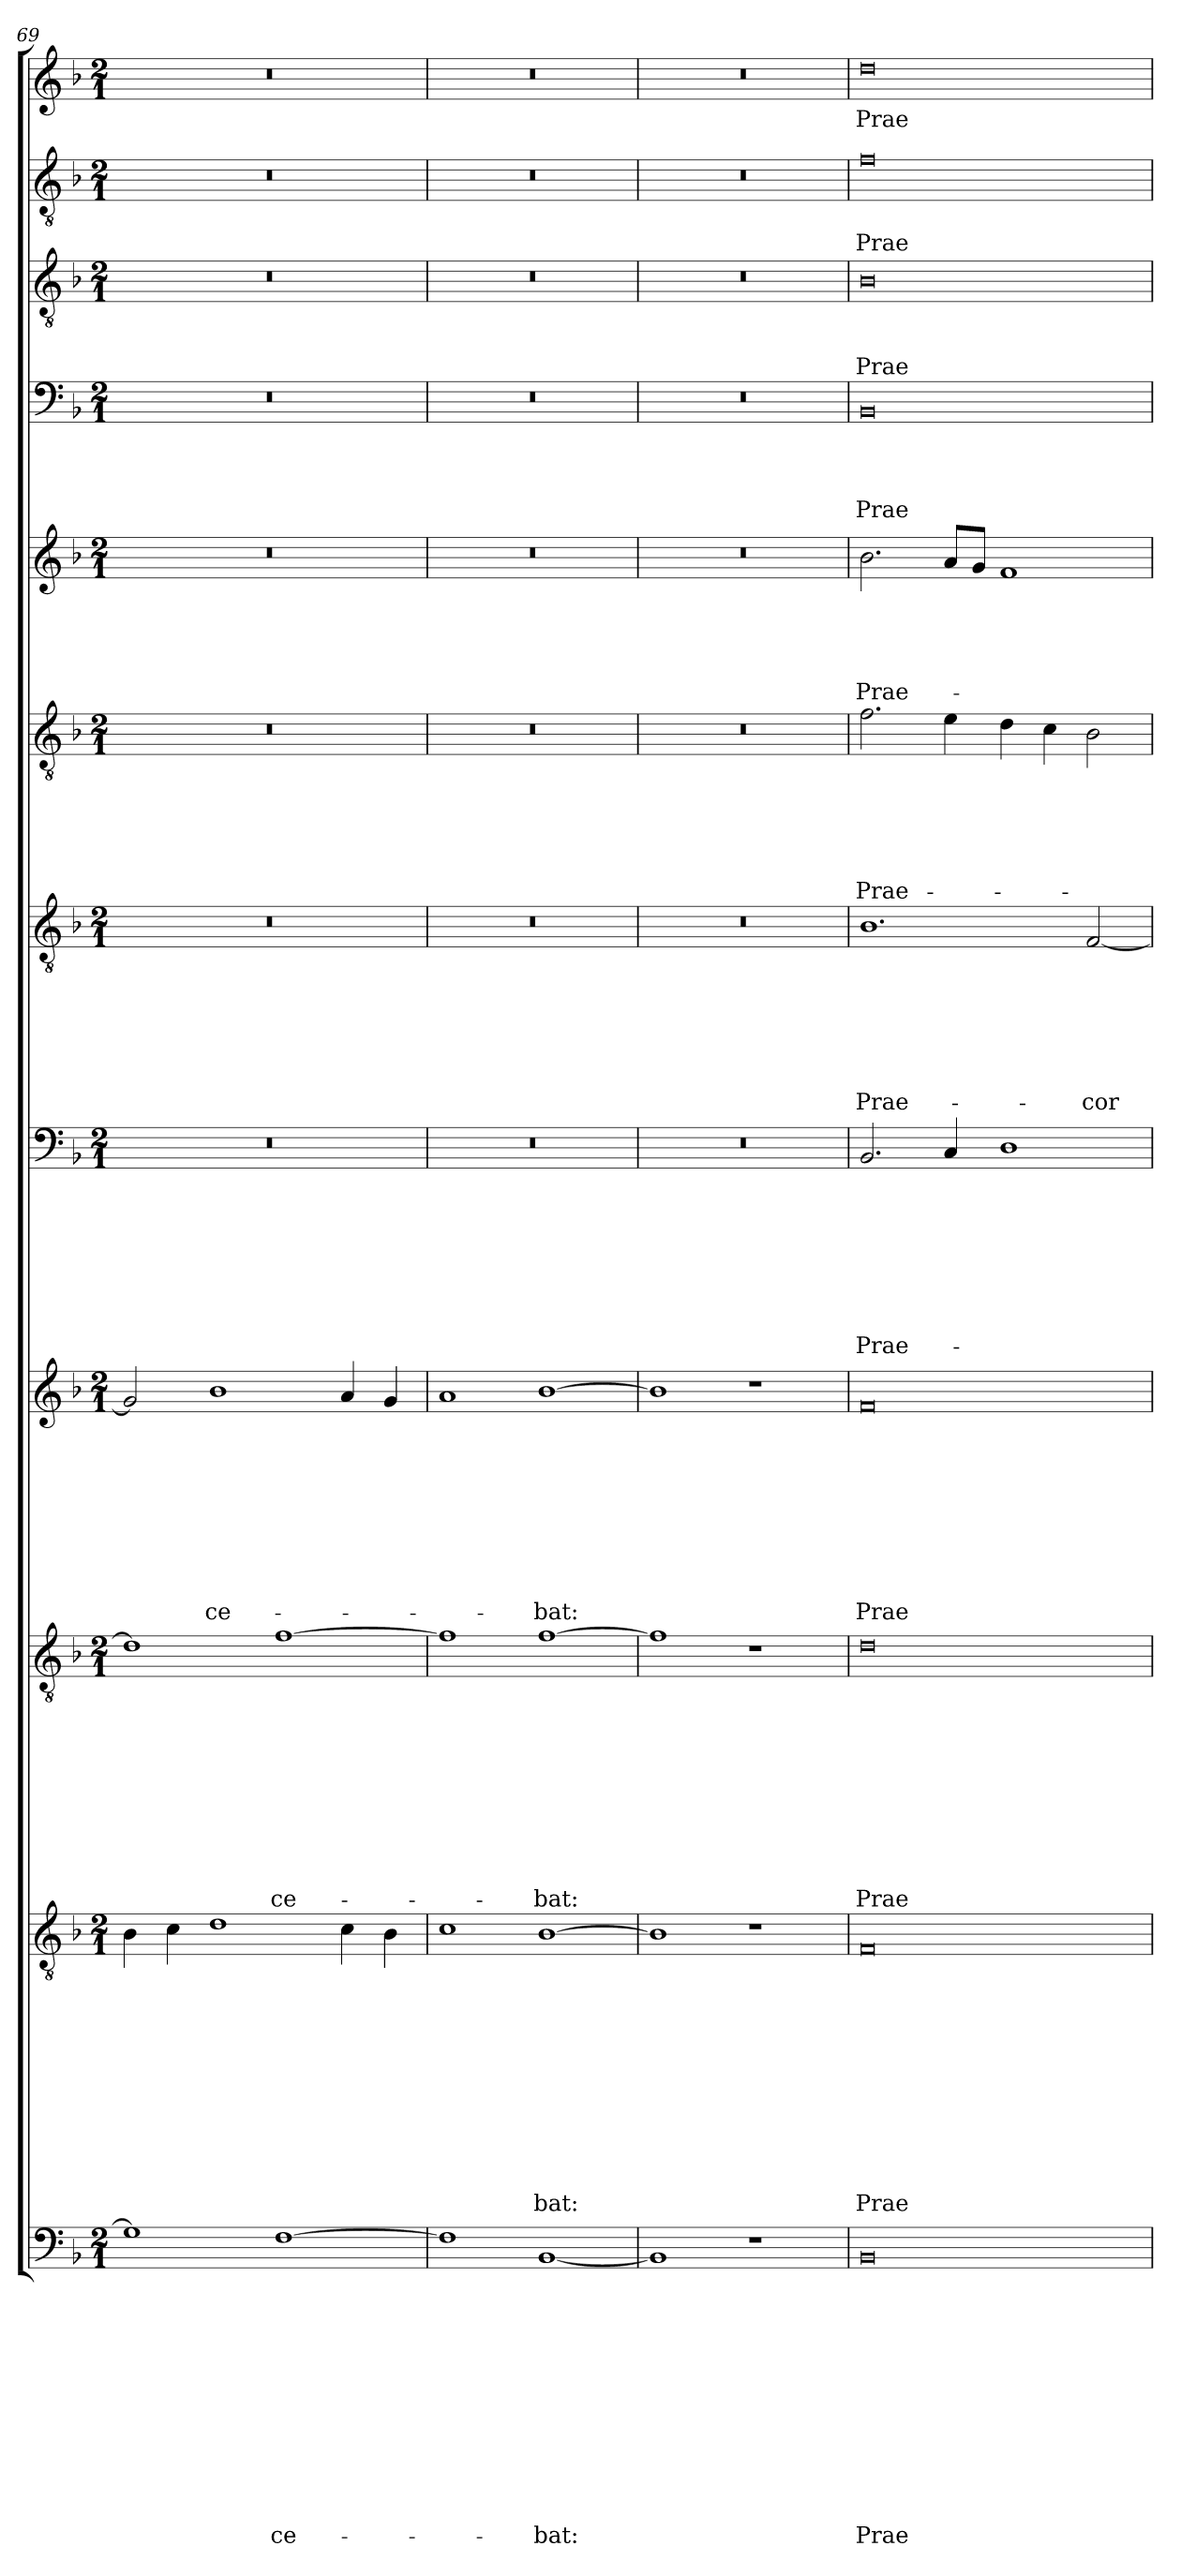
**kern	**text	**text	**text	**text	**text	**text	**text	**text	**text	**text	**text	**text	**kern	**text	**text	**text	**text	**text	**text	**text	**text	**text	**text	**text	**kern	**text	**text	**text	**text	**text	**text	**text	**text	**text	**text	**kern	**text	**text	**text	**text	**text	**text	**text	**text	**text	**kern	**text	**text	**text	**text	**text	**text	**text	**text	**kern	**text	**text	**text	**text	**text	**text	**text	**kern	**text	**text	**text	**text	**text	**text	**kern	**text	**text	**text	**text	**text	**kern	**text	**text	**text	**text	**kern	**text	**text	**text	**kern	**text	**text	**kern	**text
*part12	*part12	*part12	*part12	*part12	*part12	*part12	*part12	*part12	*part12	*part12	*part12	*part12	*part11	*part11	*part11	*part11	*part11	*part11	*part11	*part11	*part11	*part11	*part11	*part11	*part10	*part10	*part10	*part10	*part10	*part10	*part10	*part10	*part10	*part10	*part10	*part9	*part9	*part9	*part9	*part9	*part9	*part9	*part9	*part9	*part9	*part8	*part8	*part8	*part8	*part8	*part8	*part8	*part8	*part8	*part7	*part7	*part7	*part7	*part7	*part7	*part7	*part7	*part6	*part6	*part6	*part6	*part6	*part6	*part6	*part5	*part5	*part5	*part5	*part5	*part5	*part4	*part4	*part4	*part4	*part4	*part3	*part3	*part3	*part3	*part2	*part2	*part2	*part1	*part1
*staff12	*staff12	*staff12	*staff12	*staff12	*staff12	*staff12	*staff12	*staff12	*staff12	*staff12	*staff12	*staff12	*staff11	*staff11	*staff11	*staff11	*staff11	*staff11	*staff11	*staff11	*staff11	*staff11	*staff11	*staff11	*staff10	*staff10	*staff10	*staff10	*staff10	*staff10	*staff10	*staff10	*staff10	*staff10	*staff10	*staff9	*staff9	*staff9	*staff9	*staff9	*staff9	*staff9	*staff9	*staff9	*staff9	*staff8	*staff8	*staff8	*staff8	*staff8	*staff8	*staff8	*staff8	*staff8	*staff7	*staff7	*staff7	*staff7	*staff7	*staff7	*staff7	*staff7	*staff6	*staff6	*staff6	*staff6	*staff6	*staff6	*staff6	*staff5	*staff5	*staff5	*staff5	*staff5	*staff5	*staff4	*staff4	*staff4	*staff4	*staff4	*staff3	*staff3	*staff3	*staff3	*staff2	*staff2	*staff2	*staff1	*staff1
*clefF4	*	*	*	*	*	*	*	*	*	*	*	*	*clefGv2	*	*	*	*	*	*	*	*	*	*	*	*clefGv2	*	*	*	*	*	*	*	*	*	*	*clefG2	*	*	*	*	*	*	*	*	*	*clefF4	*	*	*	*	*	*	*	*	*clefGv2	*	*	*	*	*	*	*	*clefGv2	*	*	*	*	*	*	*clefG2	*	*	*	*	*	*clefF4	*	*	*	*	*clefGv2	*	*	*	*clefGv2	*	*	*clefG2	*
*k[b-]	*	*	*	*	*	*	*	*	*	*	*	*	*k[b-]	*	*	*	*	*	*	*	*	*	*	*	*k[b-]	*	*	*	*	*	*	*	*	*	*	*k[b-]	*	*	*	*	*	*	*	*	*	*k[b-]	*	*	*	*	*	*	*	*	*k[b-]	*	*	*	*	*	*	*	*k[b-]	*	*	*	*	*	*	*k[b-]	*	*	*	*	*	*k[b-]	*	*	*	*	*k[b-]	*	*	*	*k[b-]	*	*	*k[b-]	*
*F:	*	*	*	*	*	*	*	*	*	*	*	*	*F:	*	*	*	*	*	*	*	*	*	*	*	*F:	*	*	*	*	*	*	*	*	*	*	*F:	*	*	*	*	*	*	*	*	*	*F:	*	*	*	*	*	*	*	*	*F:	*	*	*	*	*	*	*	*F:	*	*	*	*	*	*	*F:	*	*	*	*	*	*F:	*	*	*	*	*F:	*	*	*	*F:	*	*	*F:	*
*M2/1	*	*	*	*	*	*	*	*	*	*	*	*	*M2/1	*	*	*	*	*	*	*	*	*	*	*	*M2/1	*	*	*	*	*	*	*	*	*	*	*M2/1	*	*	*	*	*	*	*	*	*	*M2/1	*	*	*	*	*	*	*	*	*M2/1	*	*	*	*	*	*	*	*M2/1	*	*	*	*	*	*	*M2/1	*	*	*	*	*	*M2/1	*	*	*	*	*M2/1	*	*	*	*M2/1	*	*	*M2/1	*
=69	=69	=69	=69	=69	=69	=69	=69	=69	=69	=69	=69	=69	=69	=69	=69	=69	=69	=69	=69	=69	=69	=69	=69	=69	=69	=69	=69	=69	=69	=69	=69	=69	=69	=69	=69	=69	=69	=69	=69	=69	=69	=69	=69	=69	=69	=69	=69	=69	=69	=69	=69	=69	=69	=69	=69	=69	=69	=69	=69	=69	=69	=69	=69	=69	=69	=69	=69	=69	=69	=69	=69	=69	=69	=69	=69	=69	=69	=69	=69	=69	=69	=69	=69	=69	=69	=69	=69	=69	=69
1G]	.	.	.	.	.	.	.	.	.	.	.	.	4B-\	.	.	.	.	.	.	.	.	.	.	.	1d]	.	.	.	.	.	.	.	.	.	.	2g/]	.	.	.	.	.	.	.	.	.	0r	.	.	.	.	.	.	.	.	0r	.	.	.	.	.	.	.	0r	.	.	.	.	.	.	0r	.	.	.	.	.	0r	.	.	.	.	0r	.	.	.	0r	.	.	0r	.
.	.	.	.	.	.	.	.	.	.	.	.	.	4c\	.	.	.	.	.	.	.	.	.	.	.	.	.	.	.	.	.	.	.	.	.	.	.	.	.	.	.	.	.	.	.	.	.	.	.	.	.	.	.	.	.	.	.	.	.	.	.	.	.	.	.	.	.	.	.	.	.	.	.	.	.	.	.	.	.	.	.	.	.	.	.	.	.	.	.	.
!	!	!	!	!	!	!	!	!	!	!	!	!	!	!	!	!	!	!	!	!	!	!	!	!	!	!	!	!	!	!	!	!	!	!	!	!	!	!	!	!	!	!	!	!	!LO:LY:b	!	!	!	!	!	!	!	!	!	!	!	!	!	!	!	!	!	!	!	!	!	!	!	!	!	!	!	!	!	!	!	!	!	!	!	!	!	!	!	!	!	!	!	!
.	.	.	.	.	.	.	.	.	.	.	.	.	1d	.	.	.	.	.	.	.	.	.	.	.	.	.	.	.	.	.	.	.	.	.	.	1b-	.	.	.	.	.	.	.	.	-ce-	.	.	.	.	.	.	.	.	.	.	.	.	.	.	.	.	.	.	.	.	.	.	.	.	.	.	.	.	.	.	.	.	.	.	.	.	.	.	.	.	.	.	.	.
!	!	!	!	!	!	!	!	!	!	!	!	!LO:LY:b	!	!	!	!	!	!	!	!	!	!	!	!	!	!	!	!	!	!	!	!	!	!	!LO:LY:b	!	!	!	!	!	!	!	!	!	!	!	!	!	!	!	!	!	!	!	!	!	!	!	!	!	!	!	!	!	!	!	!	!	!	!	!	!	!	!	!	!	!	!	!	!	!	!	!	!	!	!	!	!	!
[1F	.	.	.	.	.	.	.	.	.	.	.	-ce-	.	.	.	.	.	.	.	.	.	.	.	.	[1f	.	.	.	.	.	.	.	.	.	-ce-	.	.	.	.	.	.	.	.	.	.	.	.	.	.	.	.	.	.	.	.	.	.	.	.	.	.	.	.	.	.	.	.	.	.	.	.	.	.	.	.	.	.	.	.	.	.	.	.	.	.	.	.	.	.
.	.	.	.	.	.	.	.	.	.	.	.	.	4c\	.	.	.	.	.	.	.	.	.	.	.	.	.	.	.	.	.	.	.	.	.	.	4a/	.	.	.	.	.	.	.	.	.	.	.	.	.	.	.	.	.	.	.	.	.	.	.	.	.	.	.	.	.	.	.	.	.	.	.	.	.	.	.	.	.	.	.	.	.	.	.	.	.	.	.	.	.
.	.	.	.	.	.	.	.	.	.	.	.	.	4B-\	.	.	.	.	.	.	.	.	.	.	.	.	.	.	.	.	.	.	.	.	.	.	4g/	.	.	.	.	.	.	.	.	.	.	.	.	.	.	.	.	.	.	.	.	.	.	.	.	.	.	.	.	.	.	.	.	.	.	.	.	.	.	.	.	.	.	.	.	.	.	.	.	.	.	.	.	.
=70	=70	=70	=70	=70	=70	=70	=70	=70	=70	=70	=70	=70	=70	=70	=70	=70	=70	=70	=70	=70	=70	=70	=70	=70	=70	=70	=70	=70	=70	=70	=70	=70	=70	=70	=70	=70	=70	=70	=70	=70	=70	=70	=70	=70	=70	=70	=70	=70	=70	=70	=70	=70	=70	=70	=70	=70	=70	=70	=70	=70	=70	=70	=70	=70	=70	=70	=70	=70	=70	=70	=70	=70	=70	=70	=70	=70	=70	=70	=70	=70	=70	=70	=70	=70	=70	=70	=70	=70	=70
1F]	.	.	.	.	.	.	.	.	.	.	.	.	1c	.	.	.	.	.	.	.	.	.	.	.	1f]	.	.	.	.	.	.	.	.	.	.	1a	.	.	.	.	.	.	.	.	.	0r	.	.	.	.	.	.	.	.	0r	.	.	.	.	.	.	.	0r	.	.	.	.	.	.	0r	.	.	.	.	.	0r	.	.	.	.	0r	.	.	.	0r	.	.	0r	.
!	!	!	!	!	!	!	!	!	!	!	!	!LO:LY:b	!	!	!	!	!	!	!	!	!	!	!	!LO:LY:b	!	!	!	!	!	!	!	!	!	!	!LO:LY:b	!	!	!	!	!	!	!	!	!	!LO:LY:b	!	!	!	!	!	!	!	!	!	!	!	!	!	!	!	!	!	!	!	!	!	!	!	!	!	!	!	!	!	!	!	!	!	!	!	!	!	!	!	!	!	!	!	!
[1BB-	.	.	.	.	.	.	.	.	.	.	.	-bat:	[1B-	.	.	.	.	.	.	.	.	.	.	-bat:	[1f	.	.	.	.	.	.	.	.	.	-bat:	[1b-	.	.	.	.	.	.	.	.	-bat:	.	.	.	.	.	.	.	.	.	.	.	.	.	.	.	.	.	.	.	.	.	.	.	.	.	.	.	.	.	.	.	.	.	.	.	.	.	.	.	.	.	.	.	.
=71	=71	=71	=71	=71	=71	=71	=71	=71	=71	=71	=71	=71	=71	=71	=71	=71	=71	=71	=71	=71	=71	=71	=71	=71	=71	=71	=71	=71	=71	=71	=71	=71	=71	=71	=71	=71	=71	=71	=71	=71	=71	=71	=71	=71	=71	=71	=71	=71	=71	=71	=71	=71	=71	=71	=71	=71	=71	=71	=71	=71	=71	=71	=71	=71	=71	=71	=71	=71	=71	=71	=71	=71	=71	=71	=71	=71	=71	=71	=71	=71	=71	=71	=71	=71	=71	=71	=71	=71	=71
1BB-]	.	.	.	.	.	.	.	.	.	.	.	.	1B-]	.	.	.	.	.	.	.	.	.	.	.	1f]	.	.	.	.	.	.	.	.	.	.	1b-]	.	.	.	.	.	.	.	.	.	0r	.	.	.	.	.	.	.	.	0r	.	.	.	.	.	.	.	0r	.	.	.	.	.	.	0r	.	.	.	.	.	0r	.	.	.	.	0r	.	.	.	0r	.	.	0r	.
1r	.	.	.	.	.	.	.	.	.	.	.	.	1r	.	.	.	.	.	.	.	.	.	.	.	1r	.	.	.	.	.	.	.	.	.	.	1r	.	.	.	.	.	.	.	.	.	.	.	.	.	.	.	.	.	.	.	.	.	.	.	.	.	.	.	.	.	.	.	.	.	.	.	.	.	.	.	.	.	.	.	.	.	.	.	.	.	.	.	.	.
=72	=72	=72	=72	=72	=72	=72	=72	=72	=72	=72	=72	=72	=72	=72	=72	=72	=72	=72	=72	=72	=72	=72	=72	=72	=72	=72	=72	=72	=72	=72	=72	=72	=72	=72	=72	=72	=72	=72	=72	=72	=72	=72	=72	=72	=72	=72	=72	=72	=72	=72	=72	=72	=72	=72	=72	=72	=72	=72	=72	=72	=72	=72	=72	=72	=72	=72	=72	=72	=72	=72	=72	=72	=72	=72	=72	=72	=72	=72	=72	=72	=72	=72	=72	=72	=72	=72	=72	=72	=72
!	!	!	!	!	!	!	!	!	!	!	!	!LO:LY:b	!	!	!	!	!	!	!	!	!	!	!	!LO:LY:b	!	!	!	!	!	!	!	!	!	!	!LO:LY:b	!	!	!	!	!	!	!	!	!	!LO:LY:b	!	!	!	!	!	!	!	!	!LO:LY:b	!	!	!	!	!	!	!	!LO:LY:b	!	!	!	!	!	!	!LO:LY:b	!	!	!	!	!	!LO:LY:b	!	!	!	!	!LO:LY:b	!	!	!	!LO:LY:b	!	!	!LO:LY:b	!	!LO:LY:b
0BB-	.	.	.	.	.	.	.	.	.	.	.	Prae-	0F	.	.	.	.	.	.	.	.	.	.	Prae-	0d	.	.	.	.	.	.	.	.	.	Prae-	0f	.	.	.	.	.	.	.	.	Prae-	2.BB-/	.	.	.	.	.	.	.	Prae-	1.B-	.	.	.	.	.	.	Prae-	2.f\	.	.	.	.	.	Prae-	2.b-\	.	.	.	.	Prae-	0BB-	.	.	.	Prae-	0B-	.	.	Prae-	0f	.	Prae-	0dd	Prae-
.	.	.	.	.	.	.	.	.	.	.	.	.	.	.	.	.	.	.	.	.	.	.	.	.	.	.	.	.	.	.	.	.	.	.	.	.	.	.	.	.	.	.	.	.	.	4C/	.	.	.	.	.	.	.	.	.	.	.	.	.	.	.	.	4e\	.	.	.	.	.	.	8a/L	.	.	.	.	.	.	.	.	.	.	.	.	.	.	.	.	.	.	.
.	.	.	.	.	.	.	.	.	.	.	.	.	.	.	.	.	.	.	.	.	.	.	.	.	.	.	.	.	.	.	.	.	.	.	.	.	.	.	.	.	.	.	.	.	.	.	.	.	.	.	.	.	.	.	.	.	.	.	.	.	.	.	.	.	.	.	.	.	.	8g/J	.	.	.	.	.	.	.	.	.	.	.	.	.	.	.	.	.	.	.
.	.	.	.	.	.	.	.	.	.	.	.	.	.	.	.	.	.	.	.	.	.	.	.	.	.	.	.	.	.	.	.	.	.	.	.	.	.	.	.	.	.	.	.	.	.	1D	.	.	.	.	.	.	.	.	.	.	.	.	.	.	.	.	4d\	.	.	.	.	.	.	1f	.	.	.	.	.	.	.	.	.	.	.	.	.	.	.	.	.	.	.
.	.	.	.	.	.	.	.	.	.	.	.	.	.	.	.	.	.	.	.	.	.	.	.	.	.	.	.	.	.	.	.	.	.	.	.	.	.	.	.	.	.	.	.	.	.	.	.	.	.	.	.	.	.	.	.	.	.	.	.	.	.	.	4c\	.	.	.	.	.	.	.	.	.	.	.	.	.	.	.	.	.	.	.	.	.	.	.	.	.	.
!	!	!	!	!	!	!	!	!	!	!	!	!	!	!	!	!	!	!	!	!	!	!	!	!	!	!	!	!	!	!	!	!	!	!	!	!	!	!	!	!	!	!	!	!	!	!	!	!	!	!	!	!	!	!	!	!	!	!	!	!	!	!LO:LY:b	!	!	!	!	!	!	!	!	!	!	!	!	!	!	!	!	!	!	!	!	!	!	!	!	!	!	!
.	.	.	.	.	.	.	.	.	.	.	.	.	.	.	.	.	.	.	.	.	.	.	.	.	.	.	.	.	.	.	.	.	.	.	.	.	.	.	.	.	.	.	.	.	.	.	.	.	.	.	.	.	.	.	[2F/	.	.	.	.	.	.	-cor	2B-\	.	.	.	.	.	.	.	.	.	.	.	.	.	.	.	.	.	.	.	.	.	.	.	.	.	.
=	=	=	=	=	=	=	=	=	=	=	=	=	=	=	=	=	=	=	=	=	=	=	=	=	=	=	=	=	=	=	=	=	=	=	=	=	=	=	=	=	=	=	=	=	=	=	=	=	=	=	=	=	=	=	=	=	=	=	=	=	=	=	=	=	=	=	=	=	=	=	=	=	=	=	=	=	=	=	=	=	=	=	=	=	=	=	=	=	=
*-	*-	*-	*-	*-	*-	*-	*-	*-	*-	*-	*-	*-	*-	*-	*-	*-	*-	*-	*-	*-	*-	*-	*-	*-	*-	*-	*-	*-	*-	*-	*-	*-	*-	*-	*-	*-	*-	*-	*-	*-	*-	*-	*-	*-	*-	*-	*-	*-	*-	*-	*-	*-	*-	*-	*-	*-	*-	*-	*-	*-	*-	*-	*-	*-	*-	*-	*-	*-	*-	*-	*-	*-	*-	*-	*-	*-	*-	*-	*-	*-	*-	*-	*-	*-	*-	*-	*-	*-	*-
